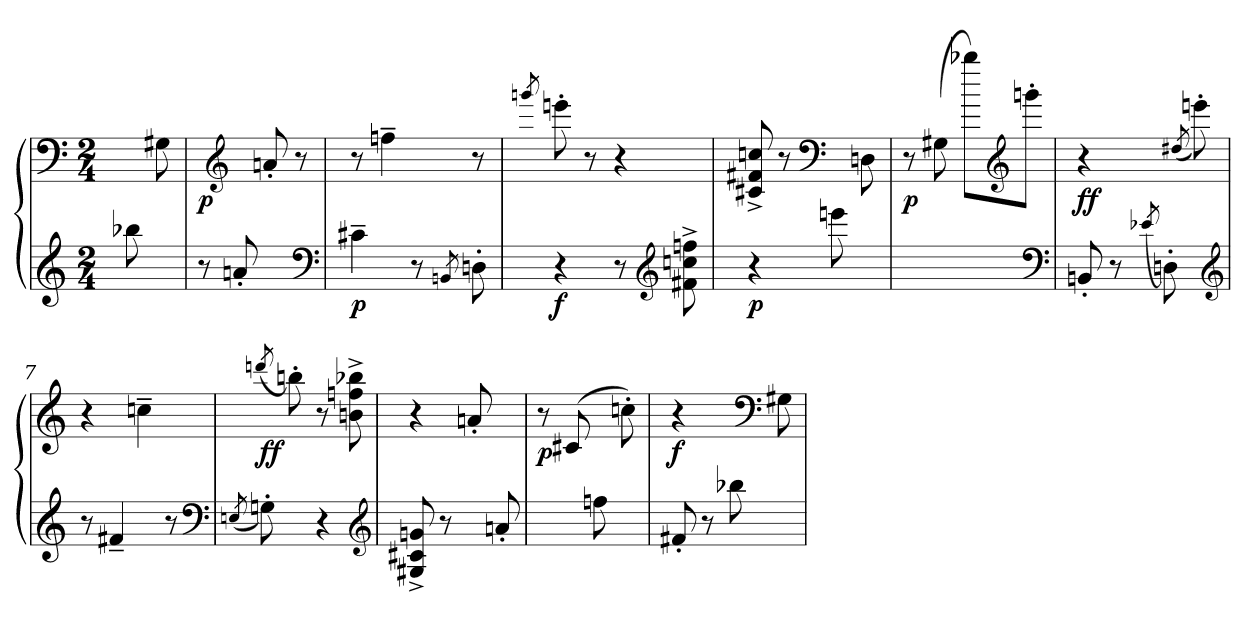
**kern	**dynam	**kern	**dynam
*part2	*part2	*part1	*part1
*staff2	*staff2	*staff1	*staff1
*clefG2	*	*clefF4	*
*M2/4	*	*M2/4	*
=	=	=	=
8bb-X	.	8ryy	.
8ryy	.	8G#X	.
=1	=1	=1	=1
8r	.	4ryy	p
*	*	*clefG2	*
8an'	.	.	.
4ryy	.	8an'	.
.	.	8r	.
*clefF4	*	*	*
=2	=2	=2	=2
4c#X~	p	8r	.
.	.	4ffn~	.
8r	.	.	.
8qBBn	.	.	.
8Dn'	.	8r	.
=3	=3	=3	=3
.	.	8qgggn	.
4r	f	8eeen'	.
.	.	8r	.
8r	.	4r	.
*clefG2	*	*	*
8f#X^ 8ccn^ 8ffn^	.	.	.
=4	=4	=4	=4
4r	p	8c#X^ 8f#X^ 8ccn^	.
.	.	8r	.
*	*	*clefF4	*
8eeen	.	8ryy	.
8ryy	.	8Dn	.
=5	=5	=5	=5
2ryy	.	8r	p
.	.	(>8G#X	.
.	.	8bb-X\L)	.
*	*	*clefG2	*
.	.	8gggn'\J	.
*clefF4	*	*	*
=6	=6	=6	=6
8BBn'	.	4r	ff
8r	.	.	.
(>8qe-X	.	.	.
8Dn')	.	8ryy	.
.	.	(>8qdd#X	.
8ryy	.	8eeen')	.
*clefG2	*	*	*
=7	=7	=7	=7
8r	.	4r	.
4f#X~	.	.	.
.	.	4ccn~	.
8r	.	.	.
*clefF4	*	*	*
=8	=8	=8	=8
(>8qEn	.	.	.
8Gn')	.	8ryy	ff
.	.	(>8qdddn	.
8ryy	.	8bbn')	.
4r	.	8r	.
.	.	8bn^ 8ffn^ 8bb-X^	.
*clefG2	*	*	*
=9	=9	=9	=9
8G#X^ 8c#X^ 8gn^	.	4r	.
8r	.	.	.
8ryy	.	8an'	.
8an'	.	8ryy	.
=10	=10	=10	=10
4ryy	.	8r	p
.	.	(>8c#X	.
8ffn	.	8ryy	.
8ryy	.	8ccn')	.
=11	=11	=11	=11
8f#X'	.	4r	f
8r	.	.	.
8bb-X	.	8ryy	.
*	*	*clefF4	*
8ryy	.	8G#X	.
=	=	=	=
*-	*-	*-	*-
